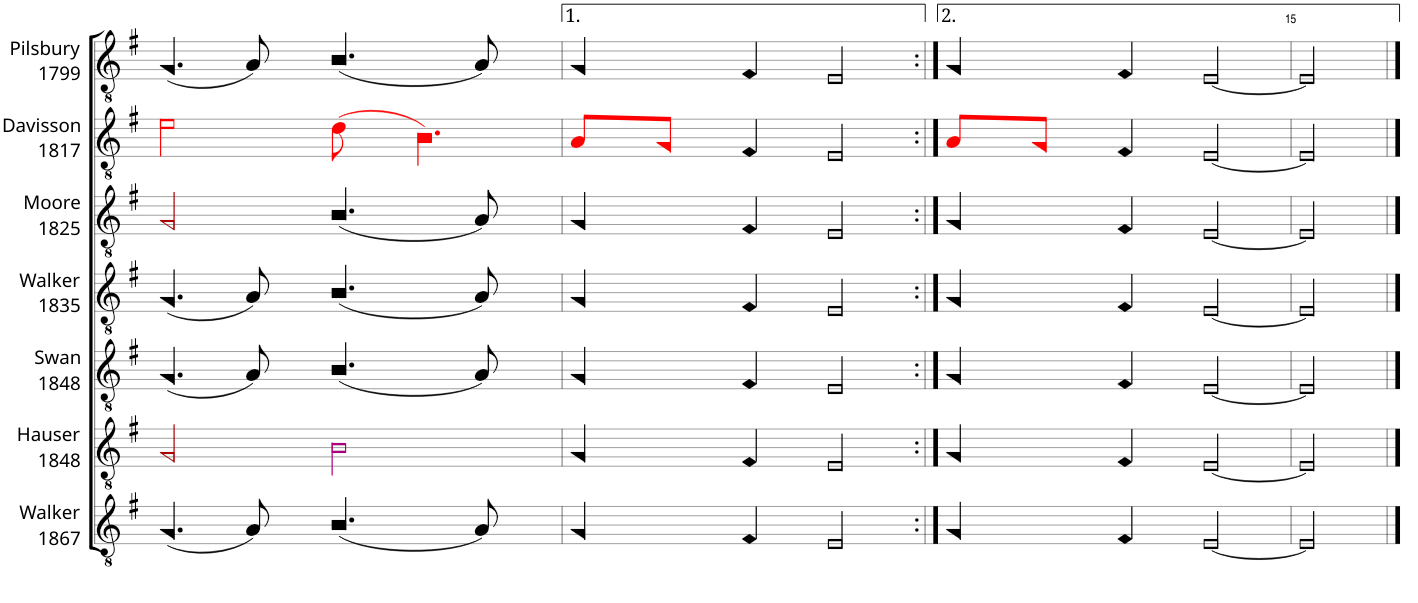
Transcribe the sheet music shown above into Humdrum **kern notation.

**kern	**kern	**kern	**kern	**kern	**kern	**kern
*part7	*part6	*part5	*part4	*part3	*part2	*part1
*staff7	*staff6	*staff5	*staff4	*staff3	*staff2	*staff1
*I"Walker 1867	*I"Hauser 1848	*I"Swan 1848	*I"Walker 1835	*I"Moore 1825	*I"Davisson 1817	*I"Pilsbury 1799
*I'Walker 1867	*I'Hauser 1848	*I'Swan 1848	*I'Walker 1835	*I'Moore 1825	*I'Davisson 1817	*I'Pilsbury 1799
!!LO:PB:g=z
*clefGv2	*clefGv2	*clefGv2	*clefGv2	*clefGv2	*clefGv2	*clefGv2
*k[f#]	*k[f#]	*k[f#]	*k[f#]	*k[f#]	*k[f#]	*k[f#]
*M4/4	*M4/4	*M4/4	*M4/4	*M4/4	*M4/4	*M4/4
*met(c)	*met(c)	*met(c)	*met(c)	*met(c)	*met(c)	*met(c)
=12	=12	=12	=12	=12	=12	=12
(4.G!/	2G!i/	(4.G!/	(4.G!/	2G!i/	2e!j\	(4.G!/
8A!/)	.	8A!/)	8A!/)	.	.	8A!/)
(4.B!/	2B!Z\	(4.B!/	(4.B!/	(4.B!/	(8d!j\	(4.B!/
.	.	.	.	.	4.B!j\)	.
8A!/)	.	8A!/)	8A!/)	8A!/)	.	8A!/)
=13	=13	=13	=13	=13	=13	=13
4G!/	4G!/	4G!/	4G!/	4G!/	8A!j/L	4G!/
.	.	.	.	.	8G!j/J	.
4F#!/	4F#!/	4F#!/	4F#!/	4F#!/	4F#!/	4F#!/
2E!/	2E!/	2E!/	2E!/	2E!/	2E!/	2E!/
=14:|!	=14:|!	=14:|!	=14:|!	=14:|!	=14:|!	=14:|!
4G!/	4G!/	4G!/	4G!/	4G!/	8A!j/L	4G!/
.	.	.	.	.	8G!j/J	.
4F#!/	4F#!/	4F#!/	4F#!/	4F#!/	4F#!/	4F#!/
[2E!/	[2E!/	[2E!/	[2E!/	[2E!/	[2E!/	[2E!/
=15	=15	=15	=15	=15	=15	=15
2E!/]	2E!/]	2E!/]	2E!/]	2E!/]	2E!/]	2E!/]
==	==	==	==	==	==	==
*-	*-	*-	*-	*-	*-	*-
